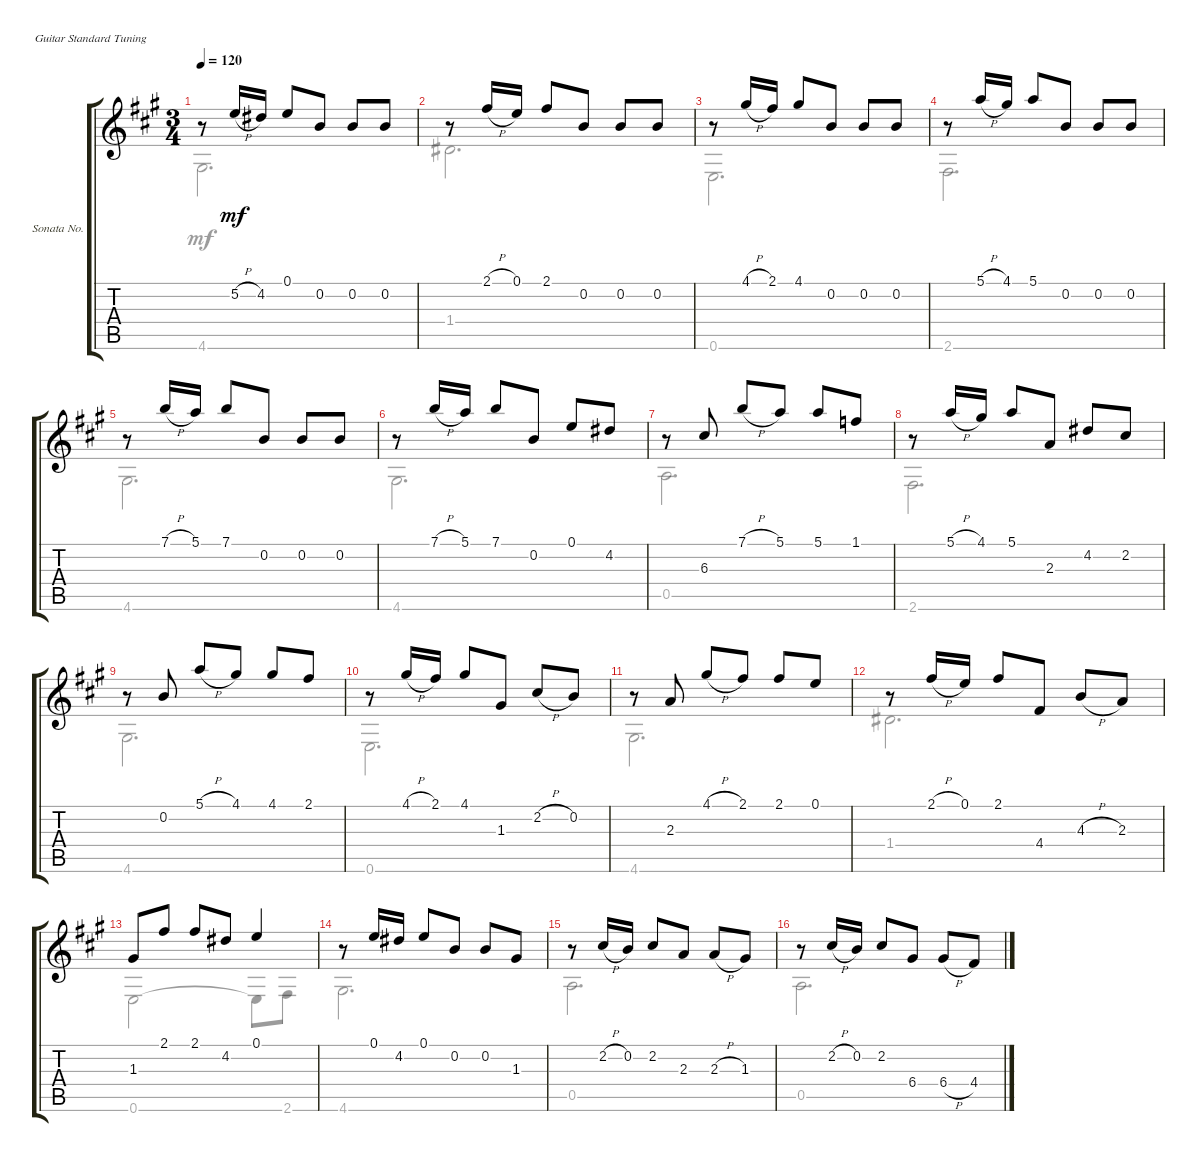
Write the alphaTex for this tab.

\bracketExtendMode groupsimilarinstruments
\firstSystemTrackNameOrientation horizontal
\otherSystemsTrackNameOrientation horizontal
\track ("Sonata No. 21 in A (D21) - 3. Courante" "Sonata No.") {instrument acousticguitarnylon}
\staff {score tabs}
\tuning (E4 B3 G3 D3 A2 E2)
\voice
\ts (3 4)
\tempo 120
\clef g2
\ks a
r.8{dy mf} 5.2{h}.16 4.2.16 0.1.8 0.2.8 0.2.8 0.2.8 |
r.8 2.1{h}.16 0.1.16 2.1.8 0.2.8 0.2.8 0.2.8 |
r.8 4.1{h}.16 2.1.16 4.1.8 0.2.8 0.2.8 0.2.8 |
r.8 5.1{h}.16 4.1.16 5.1.8 0.2.8 0.2.8 0.2.8 |
r.8 7.1{h}.16 5.1.16 7.1.8 0.2.8 0.2.8 0.2.8 |
r.8 7.1{h}.16 5.1.16 7.1.8 0.2.8 0.1.8 4.2.8 |
r.8 6.3.8 7.1{h}.8 5.1.8 5.1.8 1.1.8 |
r.8 5.1{h}.16 4.1.16 5.1.8 2.3.8 4.2.8 2.2.8 |
r.8 0.2.8 5.1{h}.8 4.1.8 4.1.8 2.1.8 |
r.8 4.1{h}.16 2.1.16 4.1.8 1.3.8 2.2{h}.8 0.2.8 |
r.8 2.3.8 4.1{h}.8 2.1.8 2.1.8 0.1.8 |
r.8 2.1{h}.16 0.1.16 2.1.8 4.4.8 4.3{h}.8 2.3.8 |
1.3.8 2.1.8 2.1.8 4.2.8 0.1.4 |
r.8 0.1.16 4.2.16 0.1.8 0.2.8 0.2.8 1.3.8 |
r.8 2.2{h}.16 0.2.16 2.2.8 2.3.8 2.3{h}.8 1.3.8 |
r.8 2.2{h}.16 0.2.16 2.2.8 6.4.8 6.4{h}.8 4.4.8
\voice
\clef g2
\ottava regular
\simile none
\ks a
4.6.2{d dy mf} |
1.4.2{d} |
0.6.2{d} |
2.6.2{d} |
4.6.2{d} |
4.6.2{d} |
0.5.2{d} |
2.6.2{d} |
4.6.2{d} |
0.6.2{d} |
4.6.2{d} |
1.4.2{d} |
0.6.2 0.6{t}.8 2.6.8 |
4.6.2{d} |
0.5.2{d} |
0.5.2{d}
